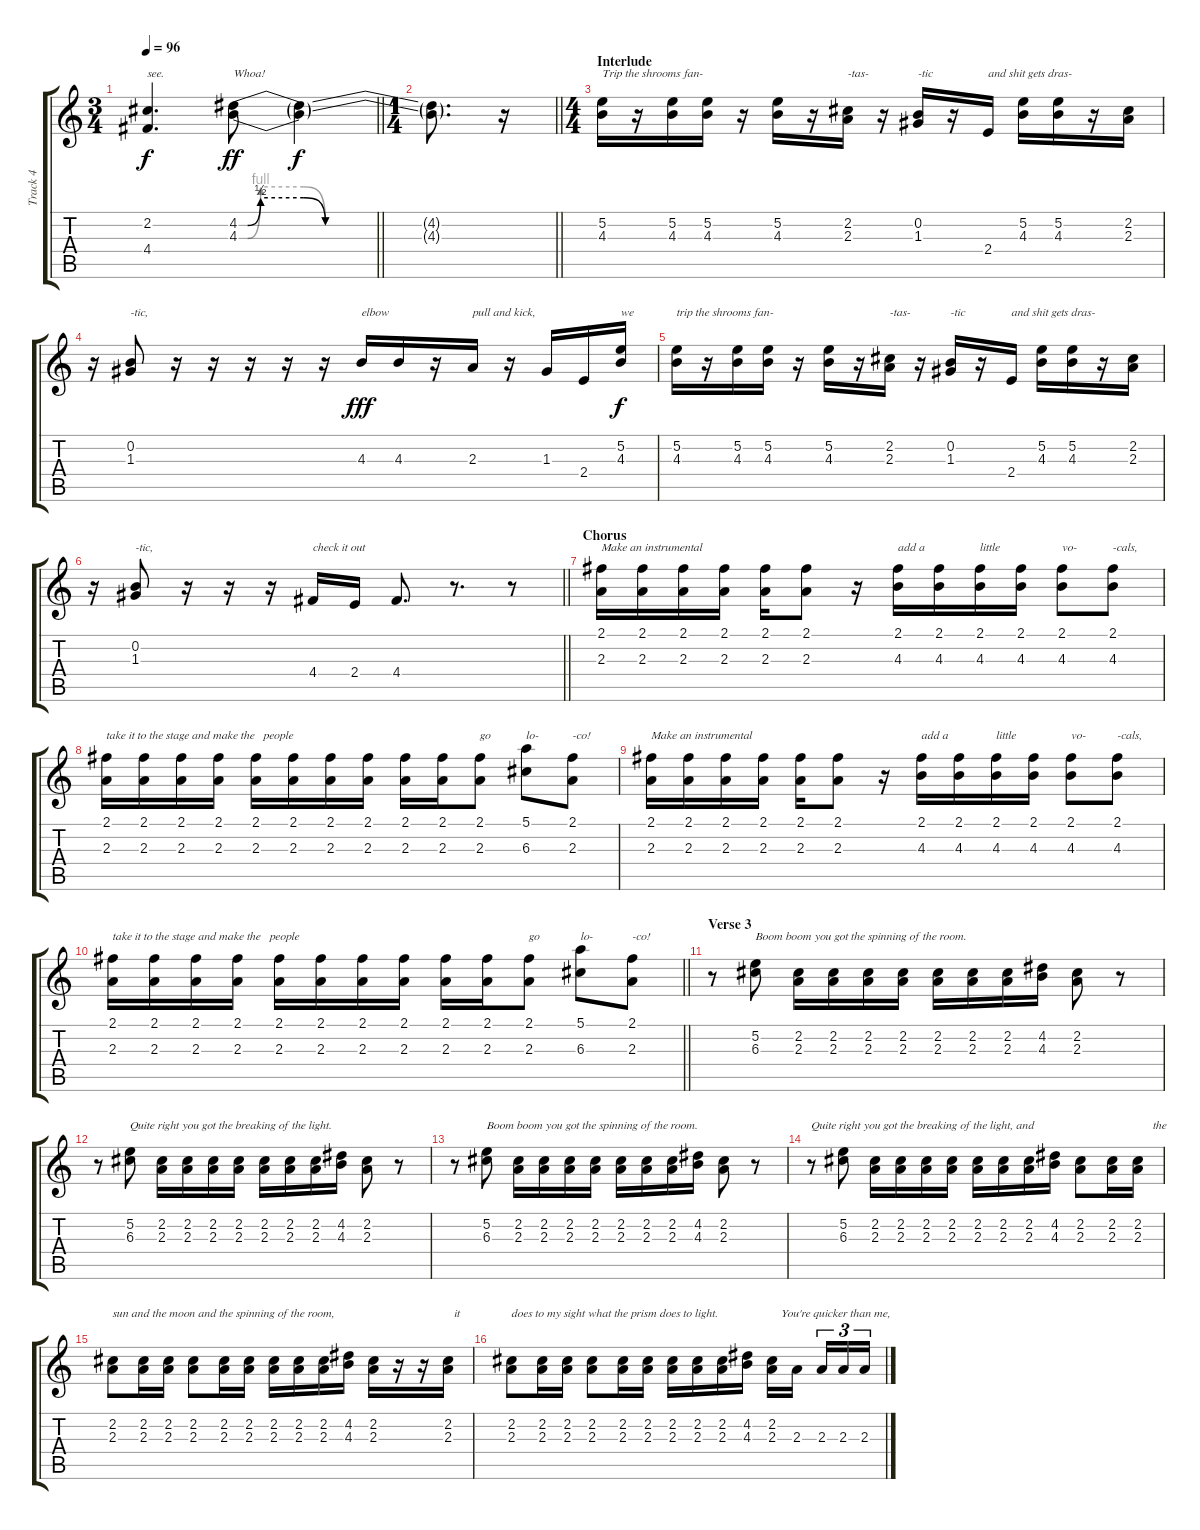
\track ("Track 4" "Track 4") {instrument electricguitarclean}
\staff {score tabs}
\tuning (E4 B3 G3 D3 A2 E2) {hide}
\ts (3 4)
\tempo 96
\clef g2
\barLineRight lightlight
\ks c
(2.2 4.4).4{d txt "see." dy f} (4.2{be (custom 0 0 2 0 5 2 15 2 20 0 60 0)} 4.3{be (custom 0 0 2 0 5 4 15 4 20 0 60 0)}).8{txt "Whoa!" dy ff} (4.2{t} 4.3{t}).4{dy f} |
\ts (1 4)
\barLineRight lightlight
(4.2{t} 4.3{t}).8{d} r.16 |
\ts (4 4)
\section ("" "Interlude")
(5.2 4.3).16{txt "Trip the shrooms fan-"} r.16 (5.2 4.3).16 (5.2 4.3).16 r.16 (5.2 4.3).16 r.16 (2.2 2.3).16{txt "-tas-"} r.16 (0.2 1.3).16{txt "-tic"} r.16 2.4.16{txt "and shit gets dras-"} (5.2 4.3).16 (5.2 4.3).16 r.16 (2.2 2.3).16 |
r.16 (0.2 1.3).8{txt "-tic,"} r.16 r.16 r.16 r.16 r.16 4.3.16{txt "elbow" dy fff} 4.3.16 r.16 2.3.16{txt "pull and kick,"} r.16 1.3.16 2.4.16 (5.2 4.3).16{txt "we" dy f} |
(5.2 4.3).16{txt "trip the shrooms fan-"} r.16 (5.2 4.3).16 (5.2 4.3).16 r.16 (5.2 4.3).16 r.16 (2.2 2.3).16{txt "-tas-"} r.16 (0.2 1.3).16{txt "-tic"} r.16 2.4.16{txt "and shit gets dras-"} (5.2 4.3).16 (5.2 4.3).16 r.16 (2.2 2.3).16 |
\barLineRight lightlight
r.16 (0.2 1.3).8{txt "-tic,"} r.16 r.16 r.16 4.4.16{txt "check it out"} 2.4.16 4.4.8{d} r.8{d} r.8 |
\section ("" "Chorus")
(2.1 2.3).16{txt "Make an instrumental"} (2.1 2.3).16 (2.1 2.3).16 (2.1 2.3).16 (2.1 2.3).16 (2.1 2.3).8 r.16 (2.1 4.3).16{txt "add a"} (2.1 4.3).16 (2.1 4.3).16{txt "little"} (2.1 4.3).16 (2.1 4.3).8{txt "vo-"} (2.1 4.3).8{txt "-cals,"} |
(2.1 2.3).16{txt "take it to the stage and make the   people"} (2.1 2.3).16 (2.1 2.3).16 (2.1 2.3).16 (2.1 2.3).16 (2.1 2.3).16 (2.1 2.3).16 (2.1 2.3).16 (2.1 2.3).16 (2.1 2.3).16 (2.1 2.3).8{txt "go"} (5.1 6.3).8{txt "lo-"} (2.1 2.3).8{txt "-co!"} |
(2.1 2.3).16{txt "Make an instrumental"} (2.1 2.3).16 (2.1 2.3).16 (2.1 2.3).16 (2.1 2.3).16 (2.1 2.3).8 r.16 (2.1 4.3).16{txt "add a"} (2.1 4.3).16 (2.1 4.3).16{txt "little"} (2.1 4.3).16 (2.1 4.3).8{txt "vo-"} (2.1 4.3).8{txt "-cals,"} |
\barLineRight lightlight
(2.1 2.3).16{txt "take it to the stage and make the   people"} (2.1 2.3).16 (2.1 2.3).16 (2.1 2.3).16 (2.1 2.3).16 (2.1 2.3).16 (2.1 2.3).16 (2.1 2.3).16 (2.1 2.3).16 (2.1 2.3).16 (2.1 2.3).8{txt "go"} (5.1 6.3).8{txt "lo-"} (2.1 2.3).8{txt "-co!"} |
\section ("" "Verse 3")
r.8 (5.2 6.3).8{txt "Boom boom you got the spinning of the room."} (2.2 2.3).16 (2.2 2.3).16 (2.2 2.3).16 (2.2 2.3).16 (2.2 2.3).16 (2.2 2.3).16 (2.2 2.3).16 (4.2 4.3).16 (2.2 2.3).8 r.8 |
r.8 (5.2 6.3).8{txt "Quite right you got the breaking of the light."} (2.2 2.3).16 (2.2 2.3).16 (2.2 2.3).16 (2.2 2.3).16 (2.2 2.3).16 (2.2 2.3).16 (2.2 2.3).16 (4.2 4.3).16 (2.2 2.3).8 r.8 |
r.8 (5.2 6.3).8{txt "Boom boom you got the spinning of the room."} (2.2 2.3).16 (2.2 2.3).16 (2.2 2.3).16 (2.2 2.3).16 (2.2 2.3).16 (2.2 2.3).16 (2.2 2.3).16 (4.2 4.3).16 (2.2 2.3).8 r.8 |
r.8{txt "Quite right you got the breaking of the light, and"} (5.2 6.3).8 (2.2 2.3).16 (2.2 2.3).16 (2.2 2.3).16 (2.2 2.3).16 (2.2 2.3).16 (2.2 2.3).16 (2.2 2.3).16 (4.2 4.3).16 (2.2 2.3).8 (2.2 2.3).16 (2.2 2.3).16{txt "     the"} |
(2.2 2.3).8{txt "sun and the moon and the spinning of the room,"} (2.2 2.3).16 (2.2 2.3).16 (2.2 2.3).8 (2.2 2.3).16 (2.2 2.3).16 (2.2 2.3).16 (2.2 2.3).16 (2.2 2.3).16 (4.2 4.3).16 (2.2 2.3).16 r.16 r.16 (2.2 2.3).16{txt "  it"} |
(2.2 2.3).8{txt "does to my sight what the prism does to light."} (2.2 2.3).16 (2.2 2.3).16 (2.2 2.3).8 (2.2 2.3).16 (2.2 2.3).16 (2.2 2.3).16 (2.2 2.3).16 (2.2 2.3).16 (4.2 4.3).16 (2.2 2.3).16{txt "   You're quicker than me,"} 2.3.16 2.3.16{tu (3 2)} 2.3.16{tu (3 2)} 2.3.16{tu (3 2)}
